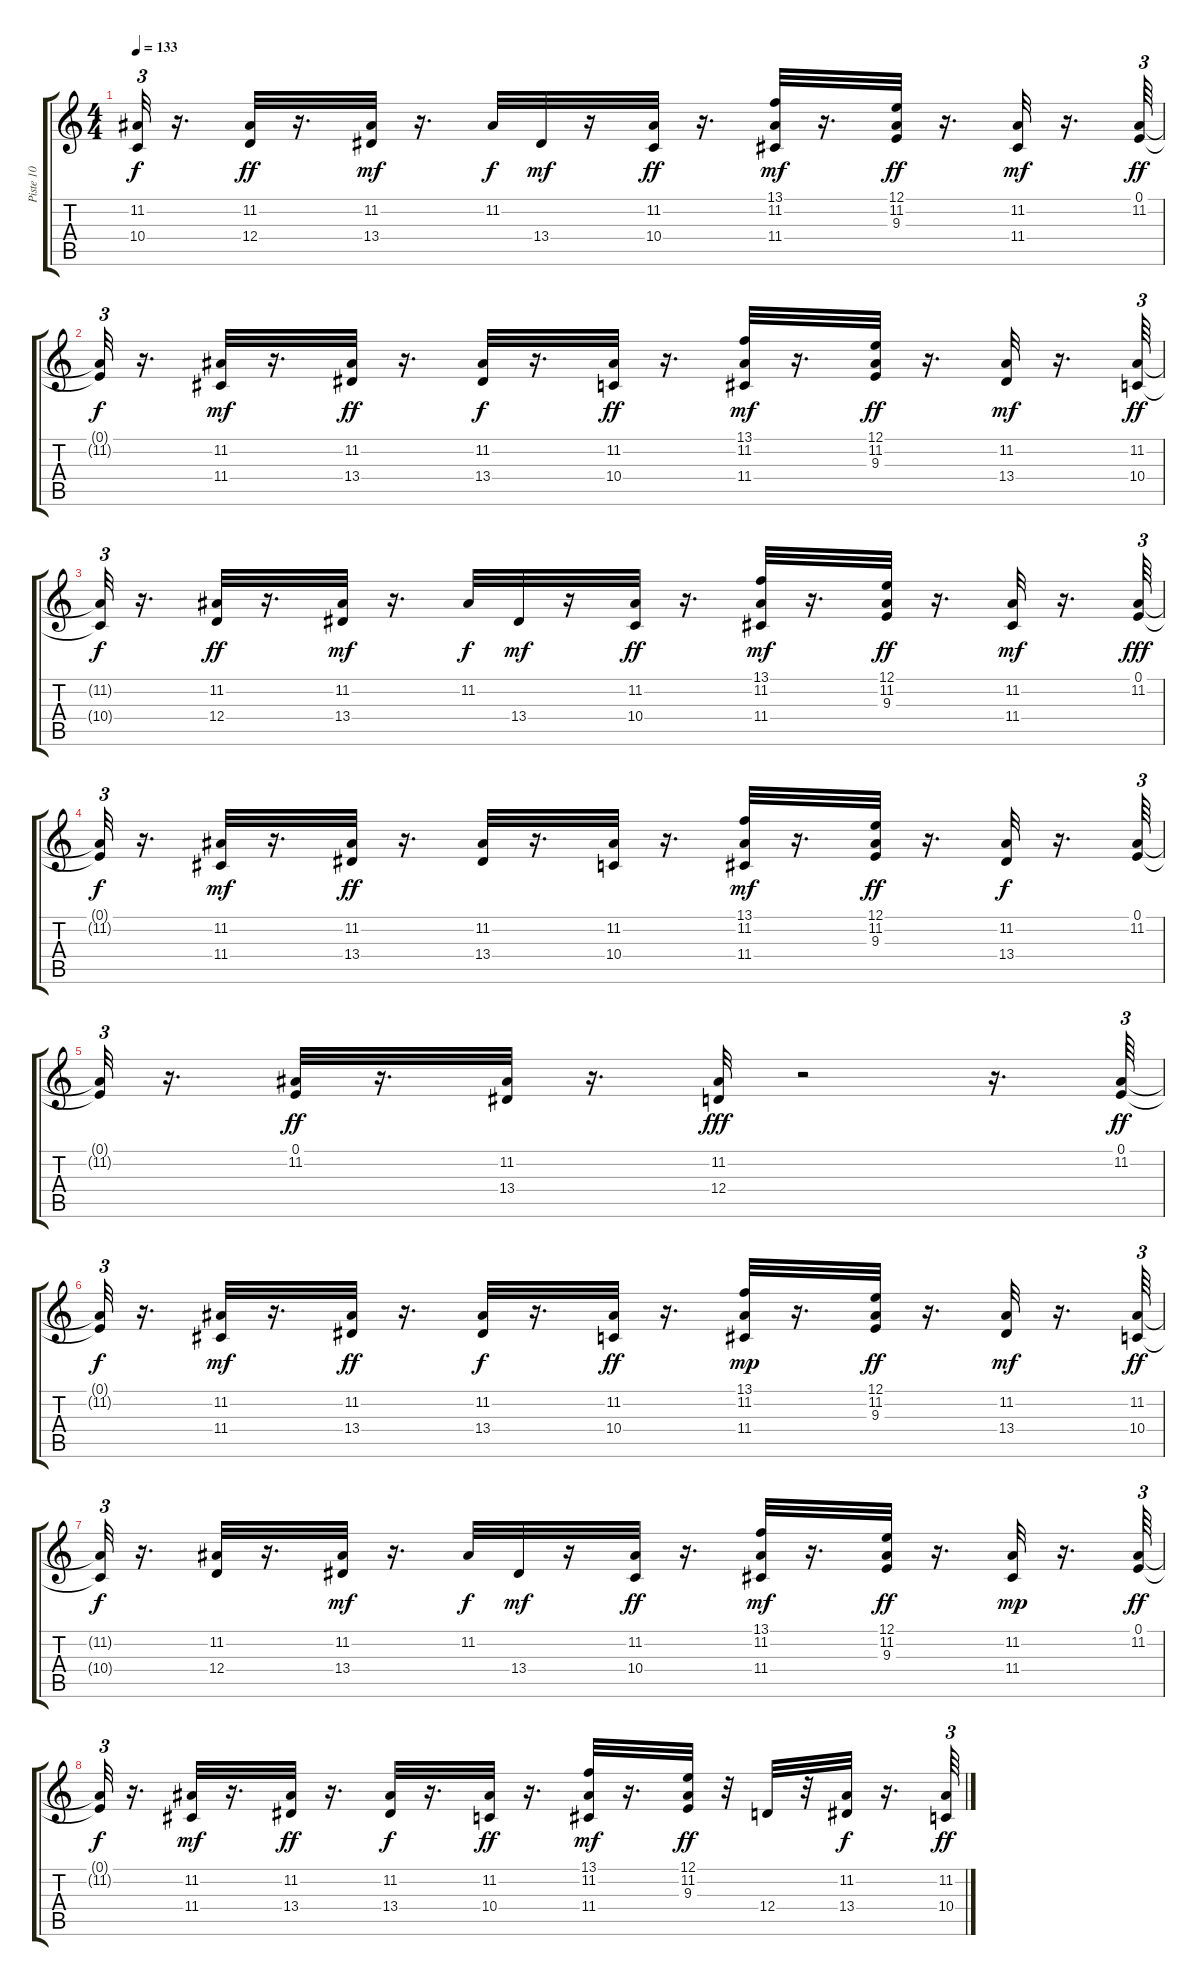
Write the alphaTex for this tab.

\track ("Piste 10" "Piste 10") {instrument acousticgrandpiano}
\staff {score tabs}
\tuning (E4 B3 G3 D3 A2 E2) {hide}
\ts (4 4)
\tempo 133
\clef g2
\ks c
(11.2{t} 10.4{t}).32{tu (3 2) dy f} r.16{d} (11.2 12.4).32{dy ff} r.16{d} (11.2 13.4).32{dy mf} r.16{d} 11.2.32{dy f} 13.4.32{dy mf} r.16 (11.2 10.4).32{dy ff} r.16{d} (13.1 11.2 11.4).32{dy mf} r.16{d} (12.1 11.2 9.3).32{dy ff} r.16{d} (11.2 11.4).32{dy mf} r.16{d} (0.1 11.2).64{tu (3 2) dy ff} |
(0.1{t} 11.2{t}).32{tu (3 2) dy f} r.16{d} (11.2 11.4).32{dy mf} r.16{d} (11.2 13.4).32{dy ff} r.16{d} (11.2 13.4).32{dy f} r.16{d} (11.2 10.4).32{dy ff} r.16{d} (13.1 11.2 11.4).32{dy mf} r.16{d} (12.1 11.2 9.3).32{dy ff} r.16{d} (11.2 13.4).32{dy mf} r.16{d} (11.2 10.4).64{tu (3 2) dy ff} |
(11.2{t} 10.4{t}).32{tu (3 2) dy f} r.16{d} (11.2 12.4).32{dy ff} r.16{d} (11.2 13.4).32{dy mf} r.16{d} 11.2.32{dy f} 13.4.32{dy mf} r.16 (11.2 10.4).32{dy ff} r.16{d} (13.1 11.2 11.4).32{dy mf} r.16{d} (12.1 11.2 9.3).32{dy ff} r.16{d} (11.2 11.4).32{dy mf} r.16{d} (0.1 11.2).64{tu (3 2) dy fff} |
(0.1{t} 11.2{t}).32{tu (3 2) dy f} r.16{d} (11.2 11.4).32{dy mf} r.16{d} (11.2 13.4).32{dy ff} r.16{d} (11.2 13.4).32 r.16{d} (11.2 10.4).32 r.16{d} (13.1 11.2 11.4).32{dy mf} r.16{d} (12.1 11.2 9.3).32{dy ff} r.16{d} (11.2 13.4).32{dy f} r.16{d} (0.1 11.2).64{tu (3 2)} |
(0.1{t} 11.2{t}).32{tu (3 2)} r.16{d} (0.1 11.2).32{dy ff} r.16{d} (11.2 13.4).32 r.16{d} (11.2 12.4).32{dy fff} r.2 r.16{d} (0.1 11.2).64{tu (3 2) dy ff} |
(0.1{t} 11.2{t}).32{tu (3 2) dy f} r.16{d} (11.2 11.4).32{dy mf} r.16{d} (11.2 13.4).32{dy ff} r.16{d} (11.2 13.4).32{dy f} r.16{d} (11.2 10.4).32{dy ff} r.16{d} (13.1 11.2 11.4).32{dy mp} r.16{d} (12.1 11.2 9.3).32{dy ff} r.16{d} (11.2 13.4).32{dy mf} r.16{d} (11.2 10.4).64{tu (3 2) dy ff} |
(11.2{t} 10.4{t}).32{tu (3 2) dy f} r.16{d} (11.2 12.4).32 r.16{d} (11.2 13.4).32{dy mf} r.16{d} 11.2.32{dy f} 13.4.32{dy mf} r.16 (11.2 10.4).32{dy ff} r.16{d} (13.1 11.2 11.4).32{dy mf} r.16{d} (12.1 11.2 9.3).32{dy ff} r.16{d} (11.2 11.4).32{dy mp} r.16{d} (0.1 11.2).64{tu (3 2) dy ff} |
(0.1{t} 11.2{t}).32{tu (3 2) dy f} r.16{d} (11.2 11.4).32{dy mf} r.16{d} (11.2 13.4).32{dy ff} r.16{d} (11.2 13.4).32{dy f} r.16{d} (11.2 10.4).32{dy ff} r.16{d} (13.1 11.2 11.4).32{dy mf} r.16{d} (12.1 11.2 9.3).32{dy ff} r.32 12.4.32 r.32 (11.2 13.4).32{dy f} r.16{d} (11.2 10.4).64{tu (3 2) dy ff}
